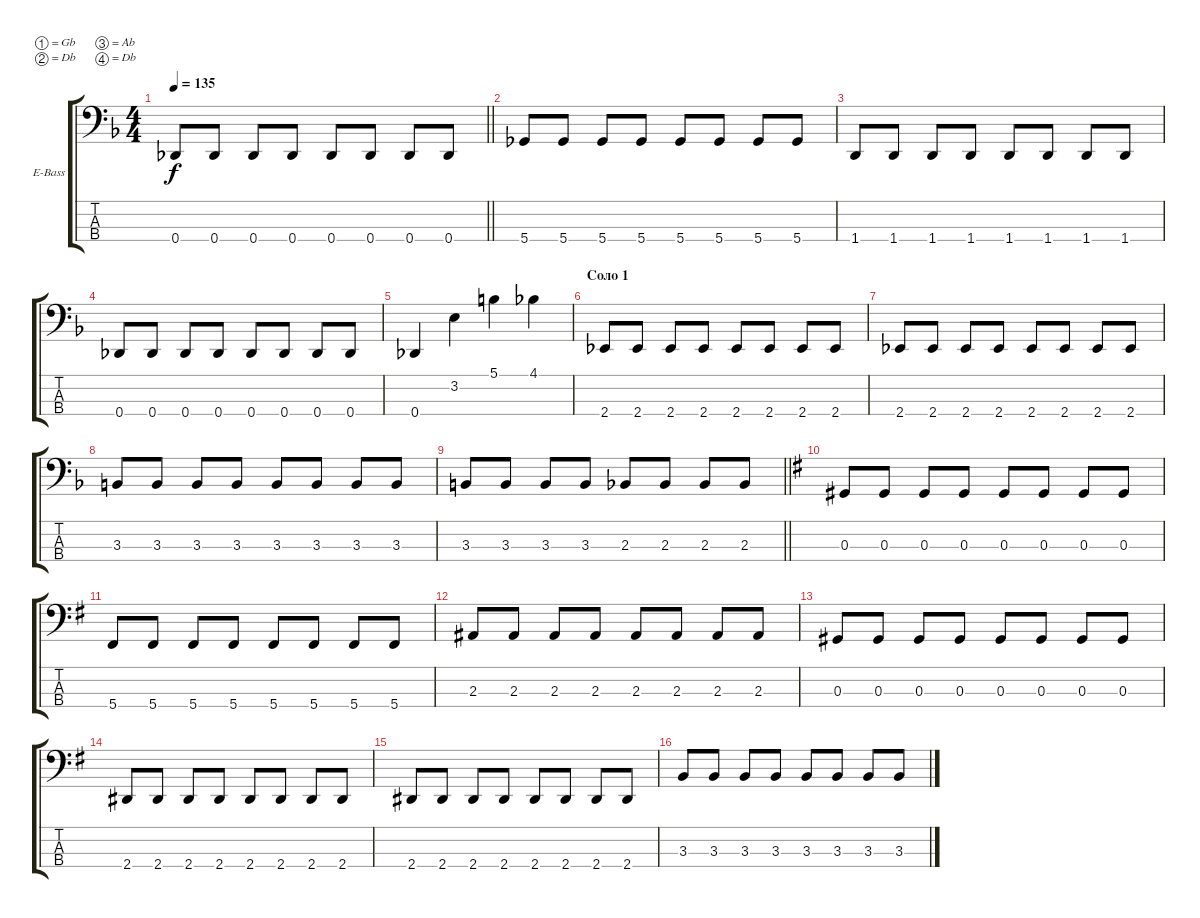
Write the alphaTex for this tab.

\bracketExtendMode groupsimilarinstruments
\firstSystemTrackNameOrientation horizontal
\otherSystemsTrackNameOrientation horizontal
\track ("Áàñ" "E-Bass") {instrument electricbassfinger}
\staff {score tabs}
\tuning (Gb2 Db2 Ab1 Db1)
\ts (4 4)
\tempo 135
\clef f4
\barLineRight lightlight
\ks dminor
0.4.8{dy f} 0.4.8 0.4.8 0.4.8 0.4.8 0.4.8 0.4.8 0.4.8 |
5.4.8 5.4.8 5.4.8 5.4.8 5.4.8 5.4.8 5.4.8 5.4.8 |
1.4.8 1.4.8 1.4.8 1.4.8 1.4.8 1.4.8 1.4.8 1.4.8 |
0.4.8 0.4.8 0.4.8 0.4.8 0.4.8 0.4.8 0.4.8 0.4.8 |
0.4.4 3.2.4 5.1.4 4.1.4 |
\section ("" "Соло 1")
2.4.8 2.4.8 2.4.8 2.4.8 2.4.8 2.4.8 2.4.8 2.4.8 |
2.4.8 2.4.8 2.4.8 2.4.8 2.4.8 2.4.8 2.4.8 2.4.8 |
3.3.8 3.3.8 3.3.8 3.3.8 3.3.8 3.3.8 3.3.8 3.3.8 |
\barLineRight lightlight
3.3.8 3.3.8 3.3.8 3.3.8 2.3.8 2.3.8 2.3.8 2.3.8 |
\ks eminor
0.3.8 0.3.8 0.3.8 0.3.8 0.3.8 0.3.8 0.3.8 0.3.8 |
5.4.8 5.4.8 5.4.8 5.4.8 5.4.8 5.4.8 5.4.8 5.4.8 |
2.3.8 2.3.8 2.3.8 2.3.8 2.3.8 2.3.8 2.3.8 2.3.8 |
0.3.8 0.3.8 0.3.8 0.3.8 0.3.8 0.3.8 0.3.8 0.3.8 |
2.4.8 2.4.8 2.4.8 2.4.8 2.4.8 2.4.8 2.4.8 2.4.8 |
2.4.8 2.4.8 2.4.8 2.4.8 2.4.8 2.4.8 2.4.8 2.4.8 |
3.3.8 3.3.8 3.3.8 3.3.8 3.3.8 3.3.8 3.3.8 3.3.8
